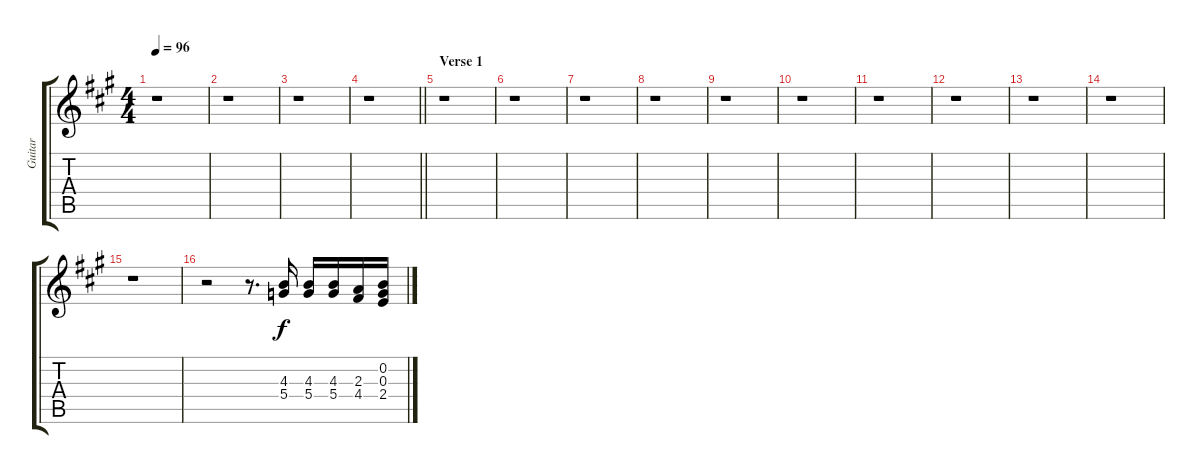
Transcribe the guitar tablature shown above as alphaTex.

\track ("Guitar" "Guitar") {instrument overdrivenguitar}
\staff {score tabs}
\tuning (E4 B3 G3 D3 A2 E2) {hide}
\ts (4 4)
\tempo 96
\clef g2
\ks a
r.1{dy f instrument overdrivenguitar} |
r.1 |
r.1 |
\barLineRight lightlight
r.1 |
\section ("" "Verse 1")
r.1 |
r.1 |
r.1 |
r.1 |
r.1 |
r.1 |
r.1 |
r.1 |
r.1 |
r.1 |
r.1 |
r.2 r.8{d} (4.3 5.4).16 (4.3 5.4).16 (4.3 5.4).16 (2.3 4.4).16 (0.2 0.3 2.4).16
